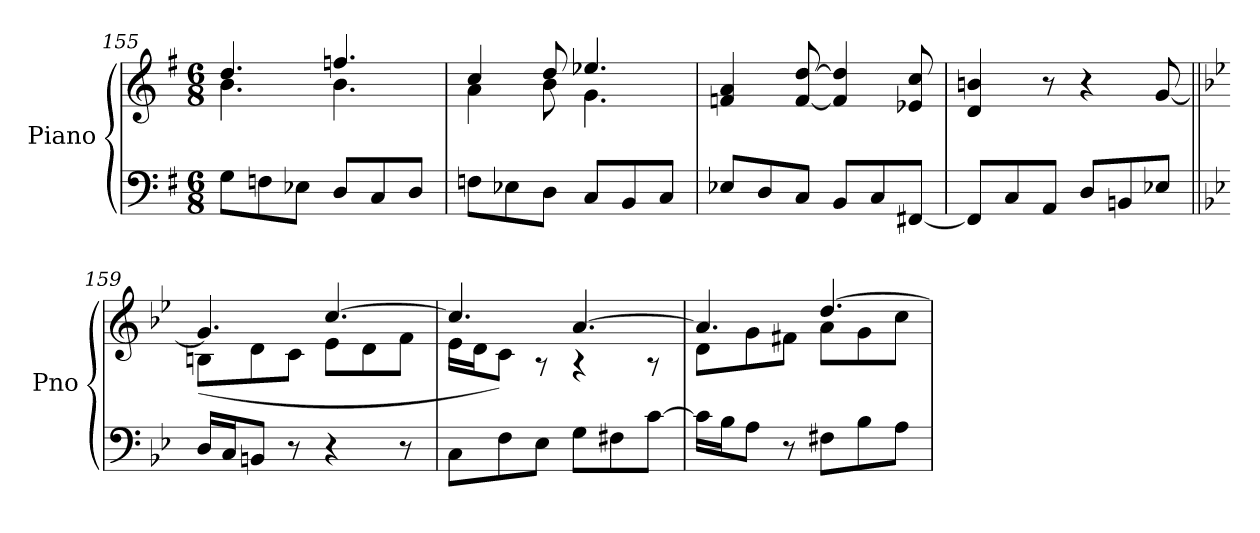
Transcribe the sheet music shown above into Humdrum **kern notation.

**kern	**kern
*part1	*part1
*staff2	*staff1
*I"Piano	*
*I'Pno	*
!!LO:PB:g=z
*clefF4	*clefG2
*k[f#]	*k[f#]
*G:	*G:
*M6/8	*M6/8
=155	=155
*	*^
8G\L	4.dd/	4.b\
8Fn\	.	.
8E-X\J	.	.
8D/L	4.ffn/	4.b\
8C/	.	.
8D/J	.	.
!!LO:PB:g=z	!!
=156	=156	=156
8Fn\L	4cc/	4a\
8E-X\	.	.
8D\J	8dd/	8b\
8C/L	4.ee-X/	4.g\
8BB/	.	.
8C/J	.	.
*	*v	*v
=157	=157
8E-X/L	4fn/ 4a/
8D/	.
8C/J	[8f/ [8dd/
8BB/L	4f/] 4dd/]
8C/	.
[8FF#X/J	8e-X/ 8cc/
=158	=158
8FF#/L]	4d/ 4bn/
8C/	.
8AA/J	8r
8D/L	4r
8BBn/	.
8E-X/J	[8g/
=159||	=159||
*k[b-e-]	*k[b-e-]
*B-:	*B-:
*	*^
16D/LL	4.g/]	(8Bn\L
16C/J	.	.
8BBn/J	.	8d\
8r	.	8c\J
4r	[4.cc/	8e-\L
.	.	8d\
8r	.	8f\J
=160	=160	=160
8C\L	4.cc/]	16e-\LL
.	.	16d\J
8F\	.	8c\J)
8E-\J	.	8rA
8G\L	[4.a/	4rA
8F#X\	.	.
[8c\J	.	8rA
=161	=161	=161
16c\LL]	4.a/]	8d\L
16B-\J	.	.
8A\J	.	8g\
8r	.	8f#X\J
8F#X\L	[4.dd/	8a\L
8B-\	.	8g\
8A\J	.	8cc\J
*	*v	*v
=	=
*-	*-
